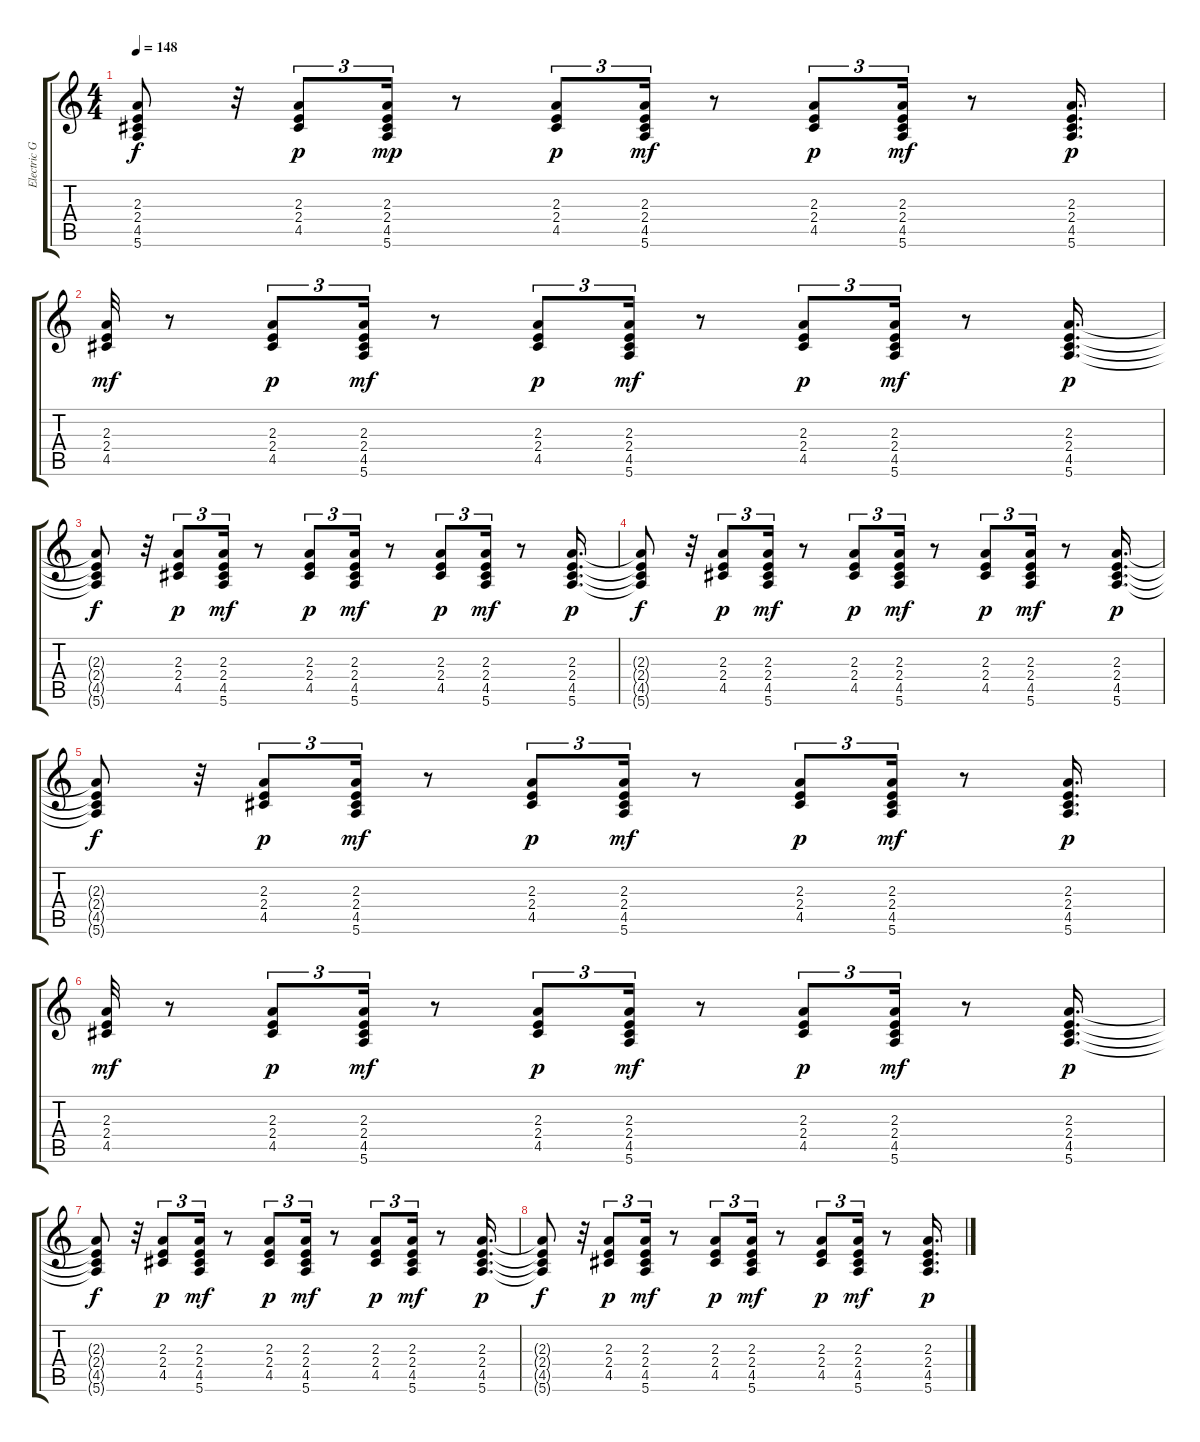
\track ("Electric Guitar (muted)" "Electric G") {mute instrument electricguitarmuted}
\staff {score tabs}
\tuning (E4 B3 G3 D3 A2 E2) {hide}
\ts (4 4)
\tempo 148
\clef g2
\ks c
(2.3{t} 2.4{t} 4.5{t} 5.6{t}).8{dy f} r.32 (2.3 2.4 4.5).8{tu (3 2) dy p} (2.3 2.4 4.5 5.6).16{tu (3 2) dy mp} r.8 (2.3 2.4 4.5).8{tu (3 2) dy p} (2.3 2.4 4.5 5.6).16{tu (3 2) dy mf} r.8 (2.3 2.4 4.5).8{tu (3 2) dy p} (2.3 2.4 4.5 5.6).16{tu (3 2) dy mf} r.8 (2.3 2.4 4.5 5.6).16{d dy p} |
(2.3 2.4 4.5).32{dy mf} r.8 (2.3 2.4 4.5).8{tu (3 2) dy p} (2.3 2.4 4.5 5.6).16{tu (3 2) dy mf} r.8 (2.3 2.4 4.5).8{tu (3 2) dy p} (2.3 2.4 4.5 5.6).16{tu (3 2) dy mf} r.8 (2.3 2.4 4.5).8{tu (3 2) dy p} (2.3 2.4 4.5 5.6).16{tu (3 2) dy mf} r.8 (2.3 2.4 4.5 5.6).16{d dy p} |
(2.3{t} 2.4{t} 4.5{t} 5.6{t}).8{dy f} r.32 (2.3 2.4 4.5).8{tu (3 2) dy p} (2.3 2.4 4.5 5.6).16{tu (3 2) dy mf} r.8 (2.3 2.4 4.5).8{tu (3 2) dy p} (2.3 2.4 4.5 5.6).16{tu (3 2) dy mf} r.8 (2.3 2.4 4.5).8{tu (3 2) dy p} (2.3 2.4 4.5 5.6).16{tu (3 2) dy mf} r.8 (2.3 2.4 4.5 5.6).16{d dy p} |
(2.3{t} 2.4{t} 4.5{t} 5.6{t}).8{dy f} r.32 (2.3 2.4 4.5).8{tu (3 2) dy p} (2.3 2.4 4.5 5.6).16{tu (3 2) dy mf} r.8 (2.3 2.4 4.5).8{tu (3 2) dy p} (2.3 2.4 4.5 5.6).16{tu (3 2) dy mf} r.8 (2.3 2.4 4.5).8{tu (3 2) dy p} (2.3 2.4 4.5 5.6).16{tu (3 2) dy mf} r.8 (2.3 2.4 4.5 5.6).16{d dy p} |
(2.3{t} 2.4{t} 4.5{t} 5.6{t}).8{dy f} r.32 (2.3 2.4 4.5).8{tu (3 2) dy p} (2.3 2.4 4.5 5.6).16{tu (3 2) dy mf} r.8 (2.3 2.4 4.5).8{tu (3 2) dy p} (2.3 2.4 4.5 5.6).16{tu (3 2) dy mf} r.8 (2.3 2.4 4.5).8{tu (3 2) dy p} (2.3 2.4 4.5 5.6).16{tu (3 2) dy mf} r.8 (2.3 2.4 4.5 5.6).16{d dy p} |
(2.3 2.4 4.5).32{dy mf} r.8 (2.3 2.4 4.5).8{tu (3 2) dy p} (2.3 2.4 4.5 5.6).16{tu (3 2) dy mf} r.8 (2.3 2.4 4.5).8{tu (3 2) dy p} (2.3 2.4 4.5 5.6).16{tu (3 2) dy mf} r.8 (2.3 2.4 4.5).8{tu (3 2) dy p} (2.3 2.4 4.5 5.6).16{tu (3 2) dy mf} r.8 (2.3 2.4 4.5 5.6).16{d dy p} |
(2.3{t} 2.4{t} 4.5{t} 5.6{t}).8{dy f} r.32 (2.3 2.4 4.5).8{tu (3 2) dy p} (2.3 2.4 4.5 5.6).16{tu (3 2) dy mf} r.8 (2.3 2.4 4.5).8{tu (3 2) dy p} (2.3 2.4 4.5 5.6).16{tu (3 2) dy mf} r.8 (2.3 2.4 4.5).8{tu (3 2) dy p} (2.3 2.4 4.5 5.6).16{tu (3 2) dy mf} r.8 (2.3 2.4 4.5 5.6).16{d dy p} |
(2.3{t} 2.4{t} 4.5{t} 5.6{t}).8{dy f} r.32 (2.3 2.4 4.5).8{tu (3 2) dy p} (2.3 2.4 4.5 5.6).16{tu (3 2) dy mf} r.8 (2.3 2.4 4.5).8{tu (3 2) dy p} (2.3 2.4 4.5 5.6).16{tu (3 2) dy mf} r.8 (2.3 2.4 4.5).8{tu (3 2) dy p} (2.3 2.4 4.5 5.6).16{tu (3 2) dy mf} r.8 (2.3 2.4 4.5 5.6).16{d dy p}
